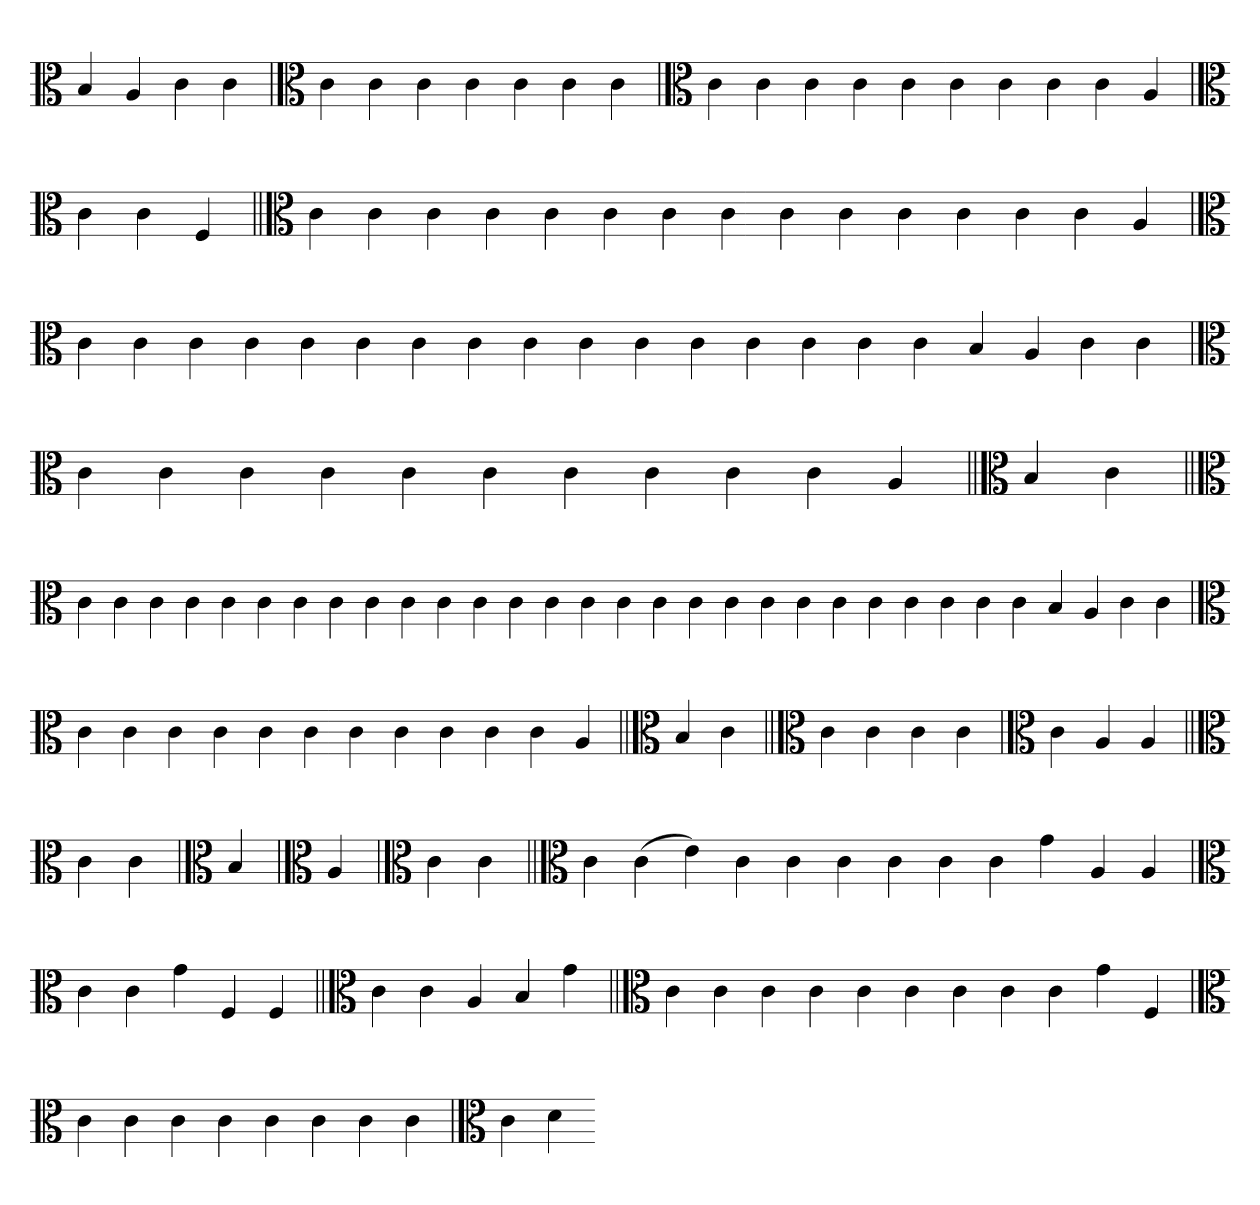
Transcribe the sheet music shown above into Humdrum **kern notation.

**kern
*part1
*staff1
*clefC3
=
4B
4A
4c
4c
='
*clefC3
4c
4c
4c
4c
4c
4c
4c
=`
*clefC3
4c
4c
4c
4c
4c
4c
4c
4c
4c
4A
=
*clefC3
4c
4c
4F
=||
*clefC3
4c
4c
4c
4c
4c
4c
4c
4c
4c
4c
4c
4c
4c
4c
4A
='
*clefC3
4c
4c
4c
4c
4c
4c
4c
4c
4c
4c
4c
4c
4c
4c
4c
4c
4B
4A
4c
4c
='
*clefC3
4c
4c
4c
4c
4c
4c
4c
4c
4c
4c
4A
=||
*clefC3
4B
4c
=||
*clefC3
4c
4c
4c
4c
4c
4c
4c
4c
4c
4c
4c
4c
4c
4c
4c
4c
4c
4c
4c
4c
4c
4c
4c
4c
4c
4c
4c
4B
4A
4c
4c
='
*clefC3
4c
4c
4c
4c
4c
4c
4c
4c
4c
4c
4c
4A
=||
*clefC3
4B
4c
=||
*clefC3
4c
4c
4c
4c
=
*clefC3
4c
4A
4A
=||
*clefC3
4c
4c
=
*clefC3
4B
=
*clefC3
4A
=
*clefC3
4c
4c
=||
*clefC3
4c
(4c
4e)
4c
4c
4c
4c
4c
4c
4g
4A
4A
=
*clefC3
4c
4c
4g
4F
4F
=||
*clefC3
4c
4c
4A
4B
4g
=||
*clefC3
4c
4c
4c
4c
4c
4c
4c
4c
4c
4g
4F
=
*clefC3
4c
4c
4c
4c
4c
4c
4c
4c
='
*clefC3
4c
4d
=-
*-
